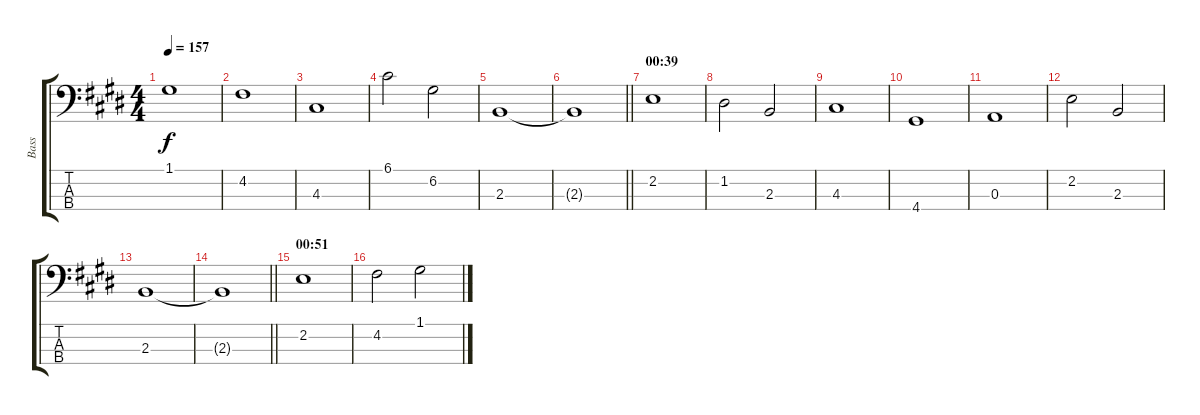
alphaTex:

\track ("Bass" "Bass") {instrument electricbassfinger}
\staff {score tabs}
\tuning (G2 D2 A1 E1) {hide}
\ts (4 4)
\tempo 157
\clef f4
\ks e
1.1.1{dy f} |
\ks c#minor
4.2.1 |
4.3.1 |
6.1.2 6.2.2 |
\ks e
2.3.1 |
\barLineRight lightlight
\ks c#minor
2.3{t}.1 |
\section ("" "00:39")
2.2.1 |
1.2.2 2.3.2 |
\ks e
4.3.1 |
\ks c#minor
4.4.1 |
0.3.1 |
2.2.2 2.3.2 |
\ks e
2.3.1 |
\barLineRight lightlight
\ks c#minor
2.3{t}.1 |
\section ("" "00:51")
2.2.1 |
4.2.2 1.1.2
